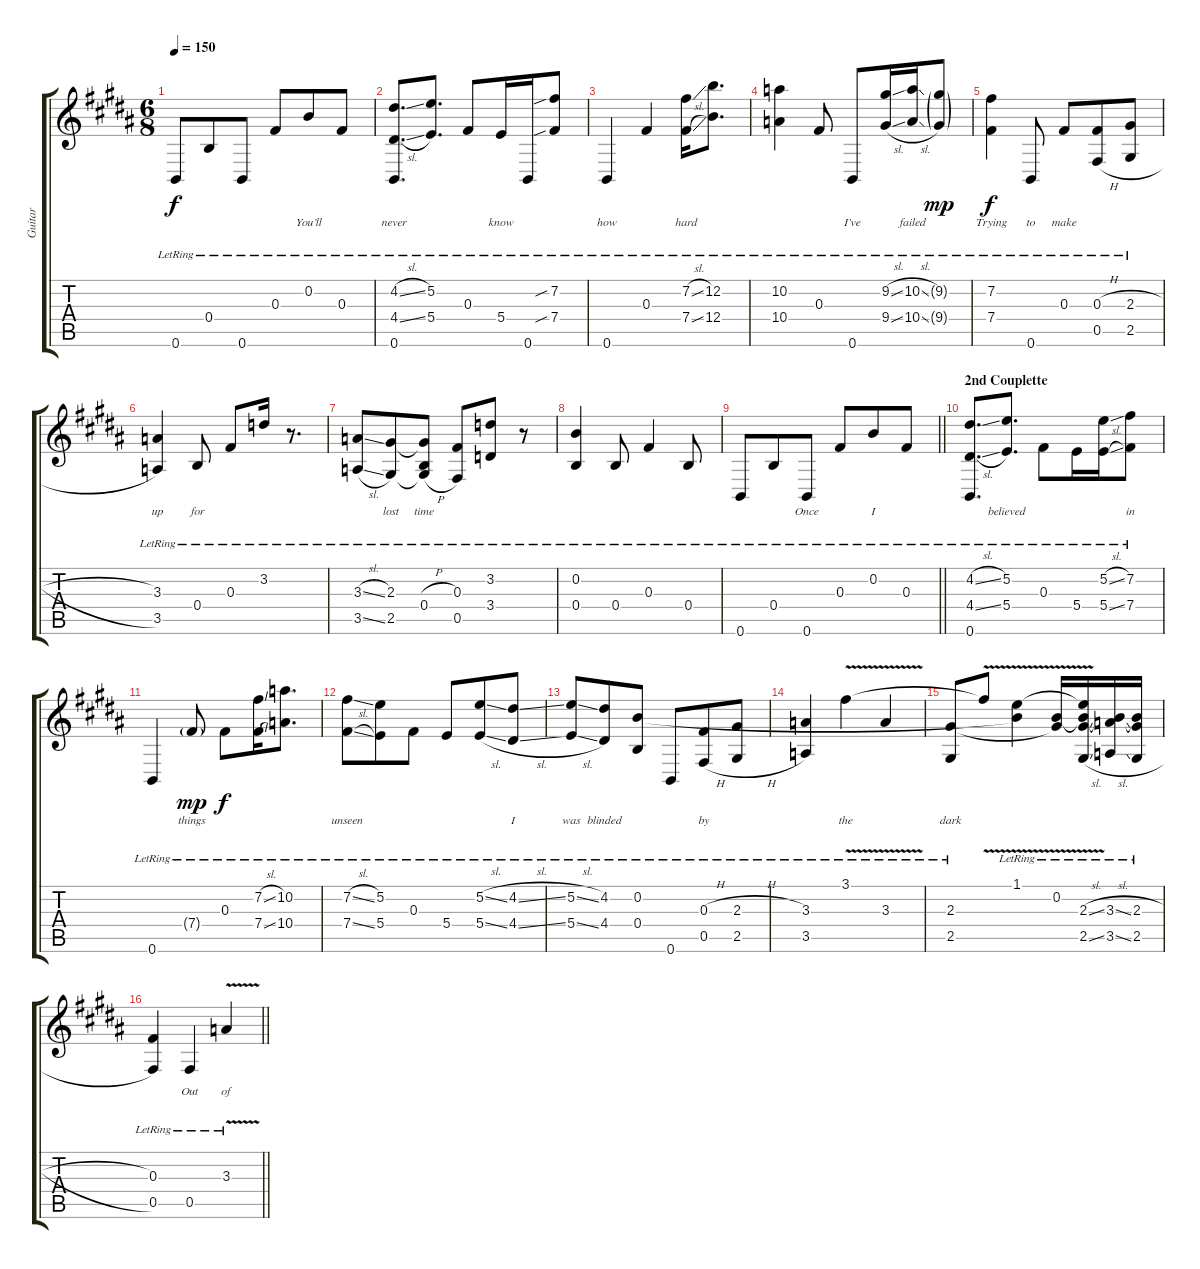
\track ("Guitar" "Guitar") {instrument acousticguitarsteel}
\staff {score tabs}
\tuning (Eb4 B3 Gb3 B2 Gb2 B1) {hide}
\ts (6 8)
\tempo 150
\clef g2
\ks b
0.6{lr}.8{lyrics (0 "") lyrics (1 "") lyrics (2 "") lyrics (3 "") lyrics (4 "") dy f} 0.4{lr}.8{lyrics (0 "") lyrics (1 "") lyrics (2 "") lyrics (3 "") lyrics (4 "")} 0.6{lr}.8{lyrics (0 "") lyrics (1 "") lyrics (2 "") lyrics (3 "") lyrics (4 "")} 0.3{lr}.8{lyrics (0 "") lyrics (1 "") lyrics (2 "") lyrics (3 "") lyrics (4 "")} 0.2{lr}.8{lyrics (0 "You’ll") lyrics (1 "") lyrics (2 "") lyrics (3 "") lyrics (4 "")} 0.3{lr}.8{lyrics (0 "") lyrics (1 "") lyrics (2 "") lyrics (3 "") lyrics (4 "")} |
(4.2{sl lr} 4.4{sl lr} 0.6{lr}).8{d lyrics (0 "never") lyrics (1 "") lyrics (2 "") lyrics (3 "") lyrics (4 "")} (5.2{lr} 5.4{lr}).8{d lyrics (0 "") lyrics (1 "") lyrics (2 "") lyrics (3 "") lyrics (4 "")} 0.3{lr}.8{lyrics (0 "") lyrics (1 "") lyrics (2 "") lyrics (3 "") lyrics (4 "")} 5.4{lr}.16{lyrics (0 "know") lyrics (1 "") lyrics (2 "") lyrics (3 "") lyrics (4 "")} 0.6{lr}.16{lyrics (0 "") lyrics (1 "") lyrics (2 "") lyrics (3 "") lyrics (4 "")} (7.2{sib lr} 7.4{sib lr}).8{lyrics (0 "") lyrics (1 "") lyrics (2 "") lyrics (3 "") lyrics (4 "")} |
0.6{lr}.4{lyrics (0 "how") lyrics (1 "") lyrics (2 "") lyrics (3 "") lyrics (4 "")} 0.3{lr}.4{lyrics (0 "") lyrics (1 "") lyrics (2 "") lyrics (3 "") lyrics (4 "")} (7.2{sl lr} 7.4{sl lr}).16{lyrics (0 "hard") lyrics (1 "") lyrics (2 "") lyrics (3 "") lyrics (4 "")} (12.2{lr} 12.4{lr}).8{d lyrics (0 "") lyrics (1 "") lyrics (2 "") lyrics (3 "") lyrics (4 "")} |
(10.2{lr} 10.4{lr}).4{lyrics (0 "") lyrics (1 "") lyrics (2 "") lyrics (3 "") lyrics (4 "")} 0.3{lr}.8{lyrics (0 "") lyrics (1 "") lyrics (2 "") lyrics (3 "") lyrics (4 "")} 0.6{lr}.8{lyrics (0 "I’ve") lyrics (1 "") lyrics (2 "") lyrics (3 "") lyrics (4 "")} (9.2{sl lr} 9.4{sl lr}).16{lyrics (0 "") lyrics (1 "") lyrics (2 "") lyrics (3 "") lyrics (4 "")} (10.2{sl lr} 10.4{sl lr}).16{lyrics (0 "failed") lyrics (1 "") lyrics (2 "") lyrics (3 "") lyrics (4 "")} (9.2{g lr} 9.4{g lr}).8{lyrics (0 "") lyrics (1 "") lyrics (2 "") lyrics (3 "") lyrics (4 "") dy mp} |
(7.2{lr} 7.4{lr}).4{lyrics (0 "Trying") lyrics (1 "") lyrics (2 "") lyrics (3 "") lyrics (4 "") dy f} 0.6{lr}.8{lyrics (0 "to") lyrics (1 "") lyrics (2 "") lyrics (3 "") lyrics (4 "")} 0.3{lr}.8{lyrics (0 "make") lyrics (1 "") lyrics (2 "") lyrics (3 "") lyrics (4 "")} (0.3{h lr} 0.5{h lr}).8{lyrics (0 "") lyrics (1 "") lyrics (2 "") lyrics (3 "") lyrics (4 "")} (2.3{h lr} 2.5{h lr}).8{lyrics (0 "") lyrics (1 "") lyrics (2 "") lyrics (3 "") lyrics (4 "")} |
(3.3{lr} 3.5{lr}).4{lyrics (0 "up") lyrics (1 "") lyrics (2 "") lyrics (3 "") lyrics (4 "")} 0.4{lr}.8{lyrics (0 "for") lyrics (1 "") lyrics (2 "") lyrics (3 "") lyrics (4 "")} 0.3{lr}.8{lyrics (0 "") lyrics (1 "") lyrics (2 "") lyrics (3 "") lyrics (4 "")} 3.2{lr}.16{lyrics (0 "") lyrics (1 "") lyrics (2 "") lyrics (3 "") lyrics (4 "")} r.8{d} |
(3.3{sl lr} 3.5{sl lr}).8{lyrics (0 "") lyrics (1 "") lyrics (2 "") lyrics (3 "") lyrics (4 "")} (2.3{lr} 2.5{lr}).8{lyrics (0 "lost") lyrics (1 "") lyrics (2 "") lyrics (3 "") lyrics (4 "")} (2.3{h t} 0.4{lr} 2.5{h t}).8{lyrics (0 "time") lyrics (1 "") lyrics (2 "") lyrics (3 "") lyrics (4 "")} (0.3{lr} 0.5{lr}).8{lyrics (0 "") lyrics (1 "") lyrics (2 "") lyrics (3 "") lyrics (4 "")} (3.2{lr} 3.4{lr}).8{lyrics (0 "") lyrics (1 "") lyrics (2 "") lyrics (3 "") lyrics (4 "")} r.8 |
(0.2{lr} 0.4{lr}).4{lyrics (0 "") lyrics (1 "") lyrics (2 "") lyrics (3 "") lyrics (4 "")} 0.4{lr}.8{lyrics (0 "") lyrics (1 "") lyrics (2 "") lyrics (3 "") lyrics (4 "")} 0.3{lr}.4{lyrics (0 "") lyrics (1 "") lyrics (2 "") lyrics (3 "") lyrics (4 "")} 0.4{lr}.8{lyrics (0 "") lyrics (1 "") lyrics (2 "") lyrics (3 "") lyrics (4 "")} |
\barLineRight lightlight
0.6{lr}.8{lyrics (0 "") lyrics (1 "") lyrics (2 "") lyrics (3 "") lyrics (4 "")} 0.4{lr}.8{lyrics (0 "") lyrics (1 "") lyrics (2 "") lyrics (3 "") lyrics (4 "")} 0.6{lr}.8{lyrics (0 "Once") lyrics (1 "") lyrics (2 "") lyrics (3 "") lyrics (4 "")} 0.3{lr}.8{lyrics (0 "") lyrics (1 "") lyrics (2 "") lyrics (3 "") lyrics (4 "")} 0.2{lr}.8{lyrics (0 "I") lyrics (1 "") lyrics (2 "") lyrics (3 "") lyrics (4 "")} 0.3{lr}.8{lyrics (0 "") lyrics (1 "") lyrics (2 "") lyrics (3 "") lyrics (4 "")} |
\section ("" "2nd Couplette")
(4.2{sl lr} 4.4{sl lr} 0.6{lr}).8{d lyrics (0 "") lyrics (1 "") lyrics (2 "") lyrics (3 "") lyrics (4 "")} (5.2{lr} 5.4{lr}).8{d lyrics (0 "believed") lyrics (1 "") lyrics (2 "") lyrics (3 "") lyrics (4 "")} 0.3{lr}.8{lyrics (0 "") lyrics (1 "") lyrics (2 "") lyrics (3 "") lyrics (4 "")} 5.4{lr}.16{lyrics (0 "") lyrics (1 "") lyrics (2 "") lyrics (3 "") lyrics (4 "")} (5.2{sl lr} 5.4{sl lr}).16{lyrics (0 "") lyrics (1 "") lyrics (2 "") lyrics (3 "") lyrics (4 "")} (7.2{lr} 7.4{lr}).8{lyrics (0 "in") lyrics (1 "") lyrics (2 "") lyrics (3 "") lyrics (4 "")} |
0.6{lr}.4{lyrics (0 "") lyrics (1 "") lyrics (2 "") lyrics (3 "") lyrics (4 "")} 7.4{g lr}.8{lyrics (0 "things") lyrics (1 "") lyrics (2 "") lyrics (3 "") lyrics (4 "") dy mp} 0.3{lr}.8{lyrics (0 "") lyrics (1 "") lyrics (2 "") lyrics (3 "") lyrics (4 "") dy f} (7.2{sl lr} 7.4{sl lr}).16{lyrics (0 "") lyrics (1 "") lyrics (2 "") lyrics (3 "") lyrics (4 "")} (10.2{lr} 10.4{lr}).8{d lyrics (0 "") lyrics (1 "") lyrics (2 "") lyrics (3 "") lyrics (4 "")} |
(7.2{sl lr} 7.4{sl lr}).8{lyrics (0 "unseen") lyrics (1 "") lyrics (2 "") lyrics (3 "") lyrics (4 "")} (5.2{lr} 5.4{lr}).8{lyrics (0 "") lyrics (1 "") lyrics (2 "") lyrics (3 "") lyrics (4 "")} 0.3{lr}.8{lyrics (0 "") lyrics (1 "") lyrics (2 "") lyrics (3 "") lyrics (4 "")} 5.4{lr}.8{lyrics (0 "") lyrics (1 "") lyrics (2 "") lyrics (3 "") lyrics (4 "")} (5.2{sl lr} 5.4{sl lr}).8{lyrics (0 "") lyrics (1 "") lyrics (2 "") lyrics (3 "") lyrics (4 "")} (4.2{sl lr} 4.4{sl lr}).8{lyrics (0 "I") lyrics (1 "") lyrics (2 "") lyrics (3 "") lyrics (4 "")} |
(5.2{sl lr} 5.4{sl lr}).8{lyrics (0 "was") lyrics (1 "") lyrics (2 "") lyrics (3 "") lyrics (4 "")} (4.2{lr} 4.4{lr}).8{lyrics (0 "blinded") lyrics (1 "") lyrics (2 "") lyrics (3 "") lyrics (4 "")} (0.2{lr} 0.4{lr}).8{lyrics (0 "") lyrics (1 "") lyrics (2 "") lyrics (3 "") lyrics (4 "")} 0.6{lr}.8{lyrics (0 "") lyrics (1 "") lyrics (2 "") lyrics (3 "") lyrics (4 "")} (0.3{h lr} 0.5{h lr}).8{lyrics (0 "by") lyrics (1 "") lyrics (2 "") lyrics (3 "") lyrics (4 "")} (2.3{h lr} 2.5{h lr}).8{lyrics (0 "") lyrics (1 "") lyrics (2 "") lyrics (3 "") lyrics (4 "")} |
(3.3{lr} 3.5{lr}).4{lyrics (0 "") lyrics (1 "") lyrics (2 "") lyrics (3 "") lyrics (4 "")} 3.1{v lr}.4{lyrics (0 "the") lyrics (1 "") lyrics (2 "") lyrics (3 "") lyrics (4 "")} 3.3{v lr}.4{lyrics (0 "") lyrics (1 "") lyrics (2 "") lyrics (3 "") lyrics (4 "")} |
(2.3{lr} 2.5{lr}).8{lyrics (0 "dark") lyrics (1 "") lyrics (2 "") lyrics (3 "") lyrics (4 "")} 3.1{t}.8{lyrics (0 "") lyrics (1 "") lyrics (2 "") lyrics (3 "") lyrics (4 "")} (1.1{v lr} 0.2{t}).4{lyrics (0 "") lyrics (1 "") lyrics (2 "") lyrics (3 "") lyrics (4 "")} (0.2{v lr} 2.3{t}).16{lyrics (0 "") lyrics (1 "") lyrics (2 "") lyrics (3 "") lyrics (4 "")} (1.1{t} 0.2{t} 2.3{sl lr} 2.5{sl lr}).16{lyrics (0 "") lyrics (1 "") lyrics (2 "") lyrics (3 "") lyrics (4 "")} (0.2{t} 3.3{sl lr} 3.5{sl lr}).16{lyrics (0 "") lyrics (1 "") lyrics (2 "") lyrics (3 "") lyrics (4 "")} (0.2{t} 2.3{h lr} 2.5{h lr}).16{lyrics (0 "") lyrics (1 "") lyrics (2 "") lyrics (3 "") lyrics (4 "")} |
\barLineRight lightlight
(0.3{lr} 0.5{lr}).4{lyrics (0 "") lyrics (1 "") lyrics (2 "") lyrics (3 "") lyrics (4 "")} 0.5{lr}.4{lyrics (0 "Out") lyrics (1 "") lyrics (2 "") lyrics (3 "") lyrics (4 "")} 3.3{v lr}.4{lyrics (0 "of") lyrics (1 "") lyrics (2 "") lyrics (3 "") lyrics (4 "")}
